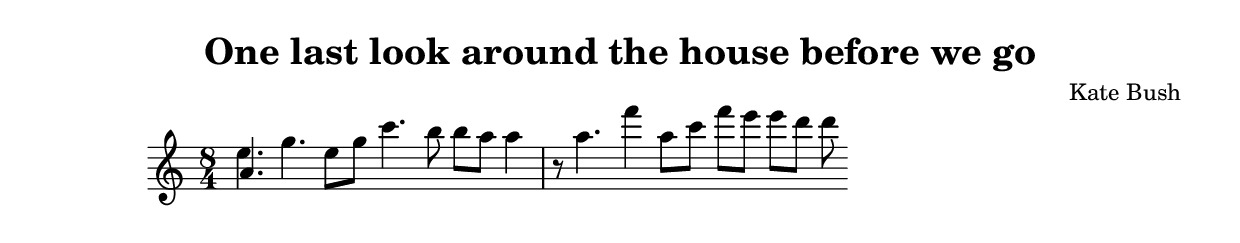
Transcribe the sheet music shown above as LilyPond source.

\header {
  title = "One last look around the house before we go"
  composer = "Kate Bush"
}

\score {
 \relative c''  { \time 8/4
   \new Staff{
    <<e4.  a,>> g'4. e8 g8 c4. b8 b8 a8 a4 
    r8  a4. f'4 a,8 c f e e d d
    } 
  }

  \layout {}
  \midi {}
}